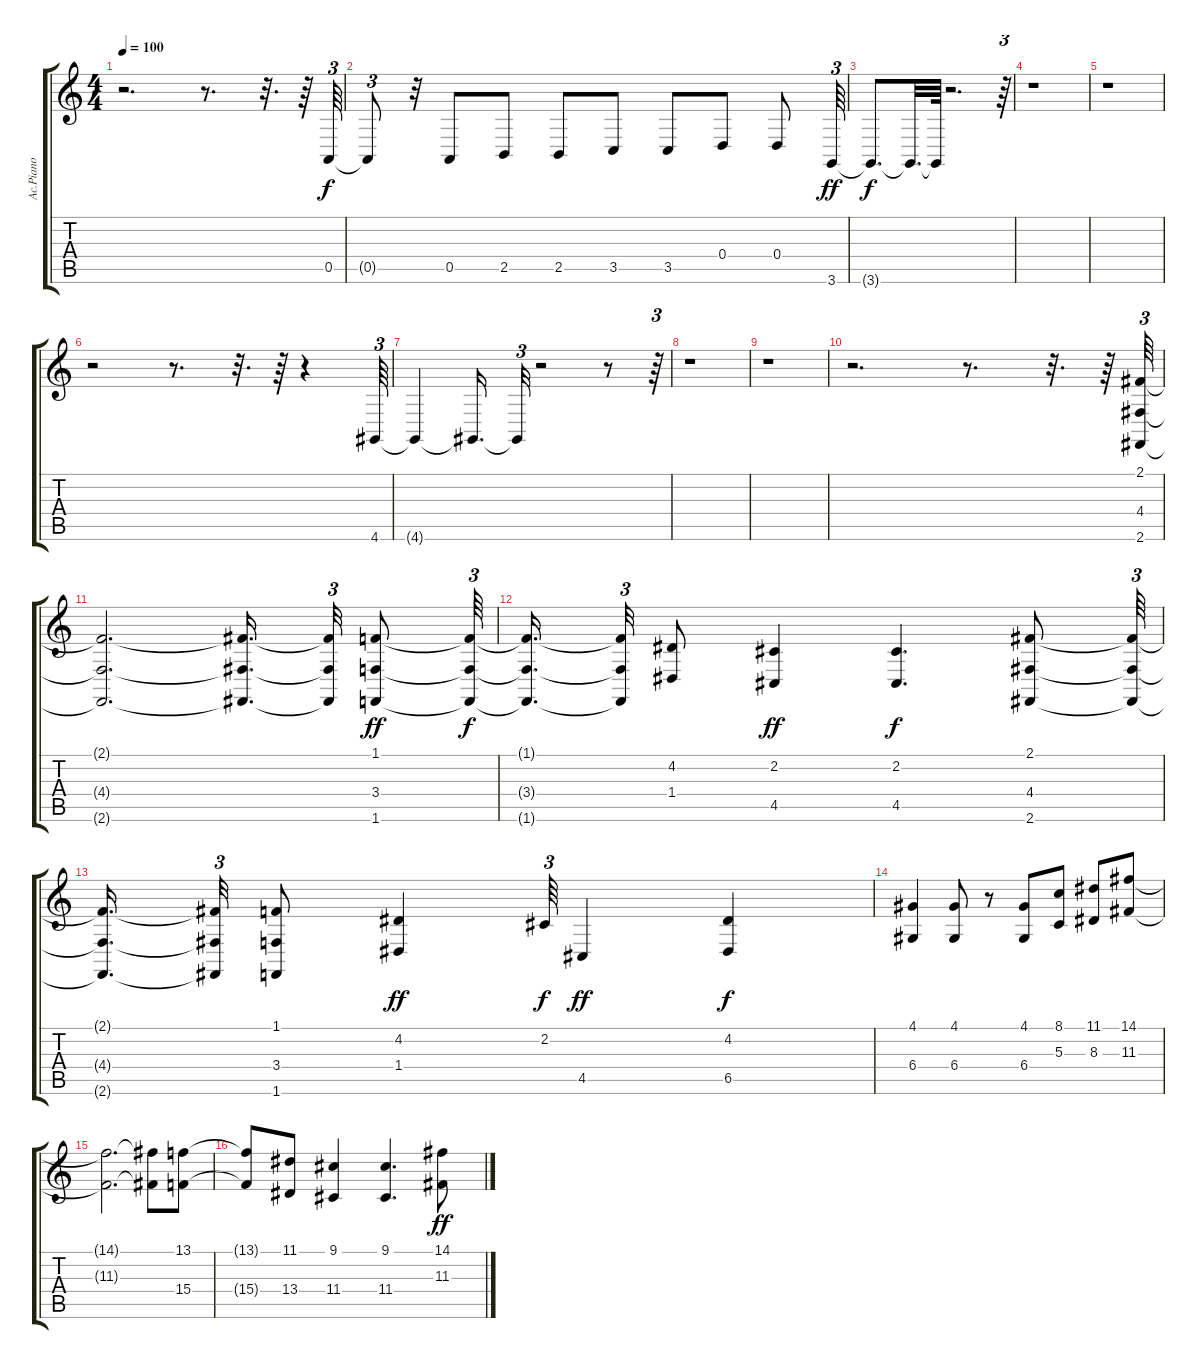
\track ("Ac.Piano" "Ac.Piano") {instrument acousticgrandpiano}
\staff {score tabs}
\tuning (E4 B3 G3 D3 A2 E2) {hide}
\ts (4 4)
\tempo 100
\clef g2
\ks c
r.2{d dy f} r.8{d} r.32{d} r.64 0.5.64{tu (3 2)} |
0.5{t}.8{tu (3 2)} r.32 0.5.8 2.5.8 2.5.8 3.5.8 3.5.8 0.4.8 0.4.8 3.6.64{tu (3 2) dy ff} |
3.6{t}.8{d dy f} 3.6{t}.32{d} 3.6{t}.64 r.2{d} r.64{tu (3 2)} |
r.1 |
r.1 |
r.2 r.8{d} r.32{d} r.64 r.4 4.6.64{tu (3 2)} |
4.6{t}.4 4.6{t}.16{d} 4.6{t}.32{tu (3 2)} r.2 r.8 r.64{tu (3 2)} |
r.1 |
r.1 |
r.2{d} r.8{d} r.32{d} r.64 (2.1 4.4 2.6).64{tu (3 2)} |
(2.1{t} 4.4{t} 2.6{t}).2{d} (2.1{t} 4.4{t} 2.6{t}).16{d beam splitsecondary} (2.1{t} 4.4{t} 2.6{t}).32{tu (3 2)} (1.1 3.4 1.6).8{dy ff} (1.1{t} 3.4{t} 1.6{t}).64{tu (3 2) dy f} |
(1.1{t} 3.4{t} 1.6{t}).16{d beam splitsecondary} (1.1{t} 3.4{t} 1.6{t}).32{tu (3 2)} (4.2 1.4).8 (2.2 4.5).4{dy ff} (2.2 4.5).4{d dy f} (2.1 4.4 2.6).8 (2.1{t} 4.4{t} 2.6{t}).64{tu (3 2)} |
(2.1{t} 4.4{t} 2.6{t}).16{d beam splitsecondary} (2.1{t} 4.4{t} 2.6{t}).32{tu (3 2)} (1.1 3.4 1.6).8 (4.2 1.4).4{dy ff} 2.2.64{tu (3 2) dy f} 4.5.4{dy ff} (4.2 6.5).4{dy f} |
(4.1 6.4).4 (4.1 6.4).8 r.8 (4.1 6.4).8 (8.1 5.3).8 (11.1 8.3).8 (14.1 11.3).8 |
(14.1{t} 11.3{t}).2{d} (14.1{t} 11.3{t}).8 (13.1 15.4).8 |
(13.1{t} 15.4{t}).8 (11.1 13.4).8 (9.1 11.4).4 (9.1 11.4).4{d} (14.1 11.3).8{dy ff}
